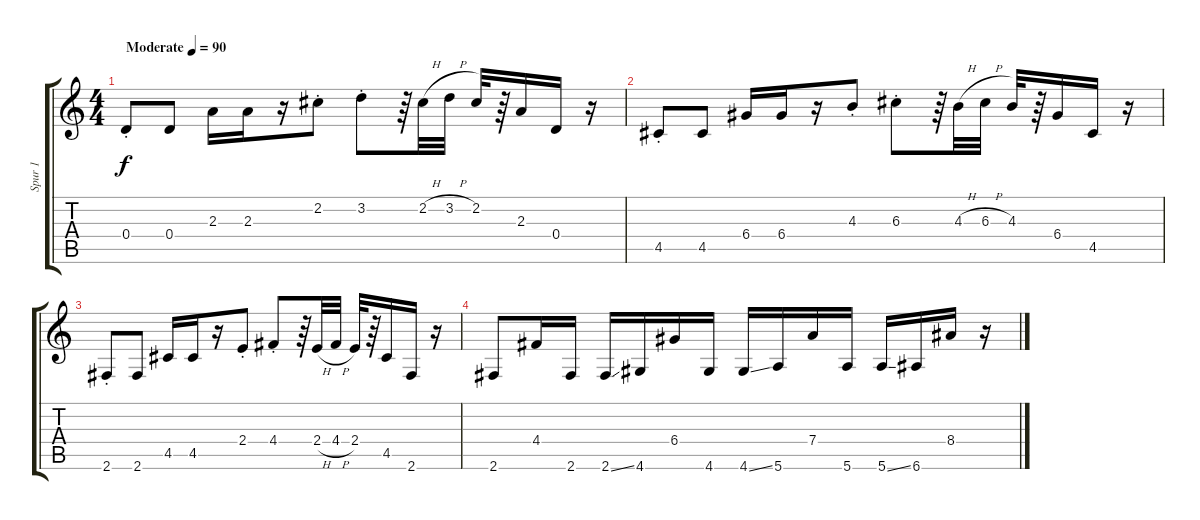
\track ("Spur 1" "Spur 1") {instrument electricguitarjazz}
\staff {score tabs}
\tuning (E4 B3 G3 D3 A2 E2) {hide}
\ts (4 4)
\tempo (90 "Moderate")
\clef g2
\ks c
0.4{st}.8{dy f instrument electricguitarjazz} 0.4.8 2.3.16 2.3.16 r.16 2.2{st}.8 3.2{st}.8 r.64 2.2{h}.32 3.2{h}.32 2.2.32 r.64 2.3.16 0.4.16 r.16 |
4.5{st}.8 4.5.8 6.4.16 6.4.16 r.16 4.3{st}.8 6.3{st}.8 r.64 4.3{h}.32 6.3{h}.32 4.3.32 r.64 6.4.16 4.5.16 r.16 |
2.6{st}.8 2.6.8 4.5.16 4.5.16 r.16 2.4{st}.8 4.4{st}.8 r.64 2.4{h}.32 4.4{h}.32 2.4.32 r.64 4.5.16 2.6.16 r.16 |
2.6.8 4.4.16 2.6.16 2.6{ss}.16 4.6.16 6.4.16 4.6.16 4.6{ss}.16 5.6.16 7.4.16 5.6.16 5.6{ss}.16 6.6.16 8.4.16 r.16
